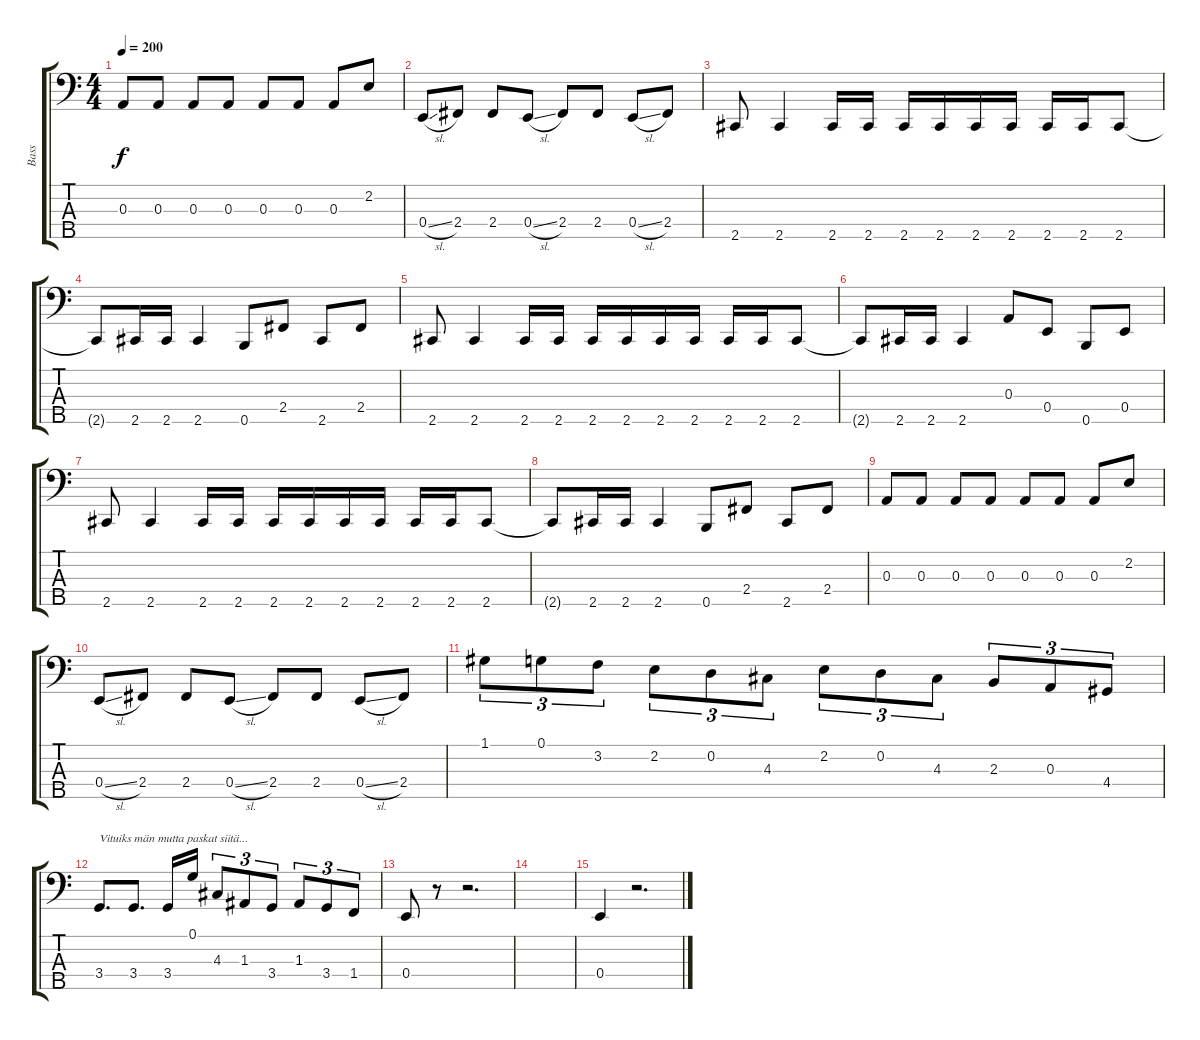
\track ("Bass" "Bass") {instrument electricbasspick}
\staff {score tabs}
\tuning (G2 D2 A1 E1 B0) {hide}
\ts (4 4)
\tempo 200
\clef f4
\ks c
0.3.8{dy f} 0.3.8 0.3.8 0.3.8 0.3.8 0.3.8 0.3.8 2.2.8 |
0.4{sl}.8 2.4.8 2.4.8 0.4{sl}.8 2.4.8 2.4.8 0.4{sl}.8 2.4.8 |
2.5.8 2.5.4 2.5.16 2.5.16 2.5.16 2.5.16 2.5.16 2.5.16 2.5.16 2.5.16 2.5.8 |
2.5{t}.8 2.5.16 2.5.16 2.5.4 0.5.8 2.4.8 2.5.8 2.4.8 |
2.5.8 2.5.4 2.5.16 2.5.16 2.5.16 2.5.16 2.5.16 2.5.16 2.5.16 2.5.16 2.5.8 |
2.5{t}.8 2.5.16 2.5.16 2.5.4 0.3.8 0.4.8 0.5.8 0.4.8 |
2.5.8 2.5.4 2.5.16 2.5.16 2.5.16 2.5.16 2.5.16 2.5.16 2.5.16 2.5.16 2.5.8 |
2.5{t}.8 2.5.16 2.5.16 2.5.4 0.5.8 2.4.8 2.5.8 2.4.8 |
0.3.8 0.3.8 0.3.8 0.3.8 0.3.8 0.3.8 0.3.8 2.2.8 |
0.4{sl}.8 2.4.8 2.4.8 0.4{sl}.8 2.4.8 2.4.8 0.4{sl}.8 2.4.8 |
1.1.8{tu (3 2)} 0.1.8{tu (3 2)} 3.2.8{tu (3 2)} 2.2.8{tu (3 2)} 0.2.8{tu (3 2)} 4.3.8{tu (3 2)} 2.2.8{tu (3 2)} 0.2.8{tu (3 2)} 4.3.8{tu (3 2)} 2.3.8{tu (3 2)} 0.3.8{tu (3 2)} 4.4.8{tu (3 2)} |
3.4.8{d txt "Vituiks män mutta paskat siitä..."} 3.4.8{d} 3.4.16 0.1.16 4.3.8{tu (3 2)} 1.3.8{tu (3 2)} 3.4.8{tu (3 2)} 1.3.8{tu (3 2)} 3.4.8{tu (3 2)} 1.4.8{tu (3 2)} |
0.4.8 r.8 r.2{d} |
|
0.4.4 r.2{d}
